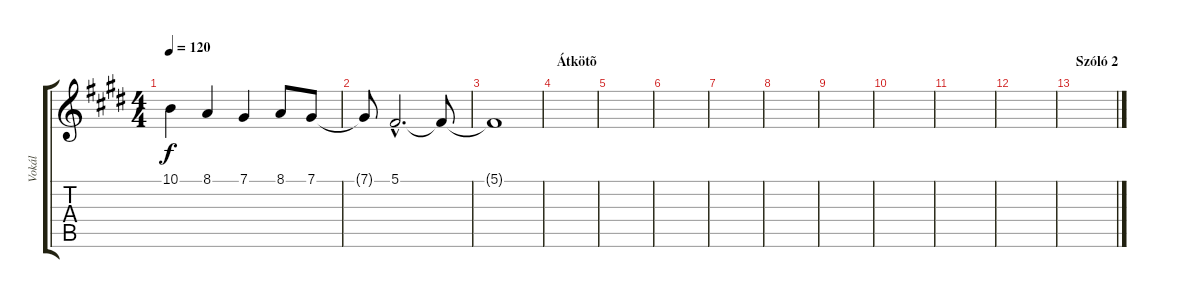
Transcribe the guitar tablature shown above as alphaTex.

\track ("Vokál" "Vokál") {instrument violin}
\staff {score tabs}
\tuning (Db4 Ab3 E3 B2 Gb2 Db2) {hide}
\ts (4 4)
\tempo 120
\clef g2
\ks c#minor
10.1{t}.4{dy f} 8.1.4 7.1.4 8.1.8 7.1.8 |
7.1{t}.8 5.1{hac}.2{d} 5.1{t}.8 |
5.1{t}.1 |
\section ("" "Átkötõ")
|
|
|
|
|
|
|
|
|
\section ("" "Szóló 2")
